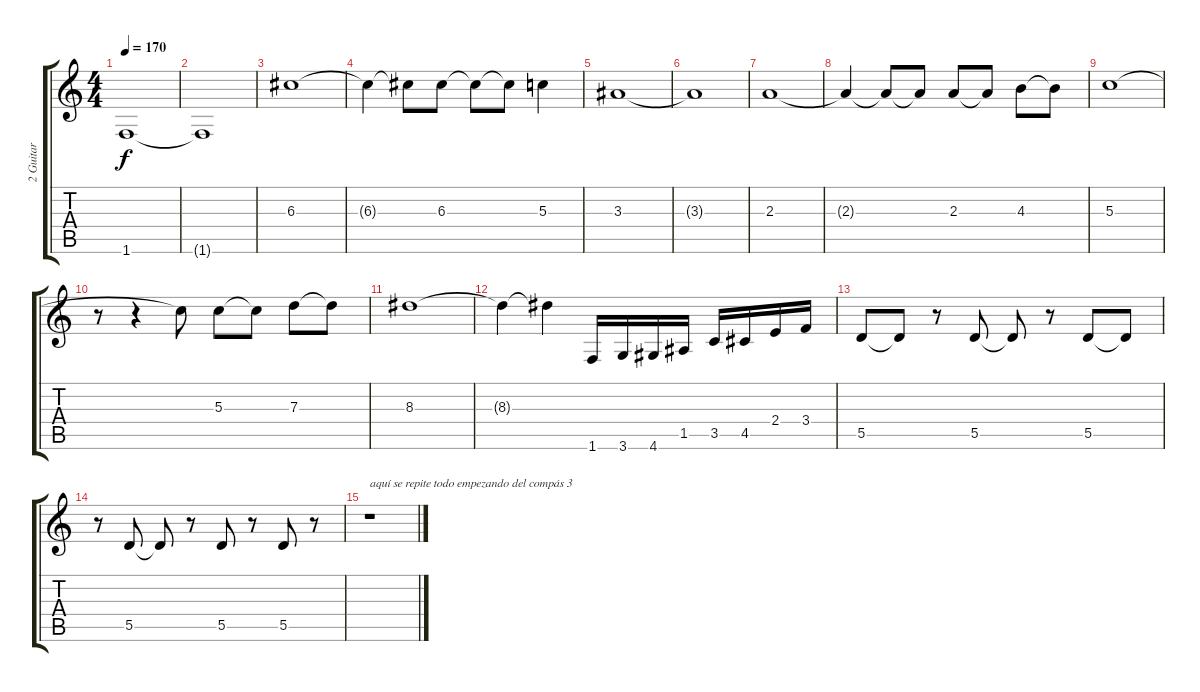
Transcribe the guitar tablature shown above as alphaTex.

\track ("2 Guitar" "2 Guitar") {instrument distortionguitar}
\staff {score tabs}
\tuning (E4 B3 G3 D3 A2 E2) {hide}
\ts (4 4)
\tempo 170
\clef g2
\ks c
1.6{t}.1{dy f} |
1.6{t}.1 |
6.3.1 |
6.3{t}.4 6.3{t}.8 6.3.8 6.3{t}.8 6.3{t}.8 5.3.4 |
3.3.1 |
3.3{t}.1 |
2.3.1 |
2.3{t}.4 2.3{t}.8 2.3{t}.8 2.3.8 2.3{t}.8 4.3.8 4.3{t}.8 |
5.3.1 |
r.8 r.4 5.3{t}.8 5.3.8 5.3{t}.8 7.3.8 7.3{t}.8 |
8.3.1 |
8.3{t}.4 8.3{t}.4 1.6.16 3.6.16 4.6.16 1.5.16 3.5.16 4.5.16 2.4.16 3.4.16 |
5.5.8 5.5{t}.8 r.8 5.5.8 5.5{t}.8 r.8 5.5.8 5.5{t}.8 |
r.8 5.5.8 5.5{t}.8 r.8 5.5.8 r.8 5.5.8 r.8 |
r.1{txt "aquí se repite todo empezando del compás 3"}
